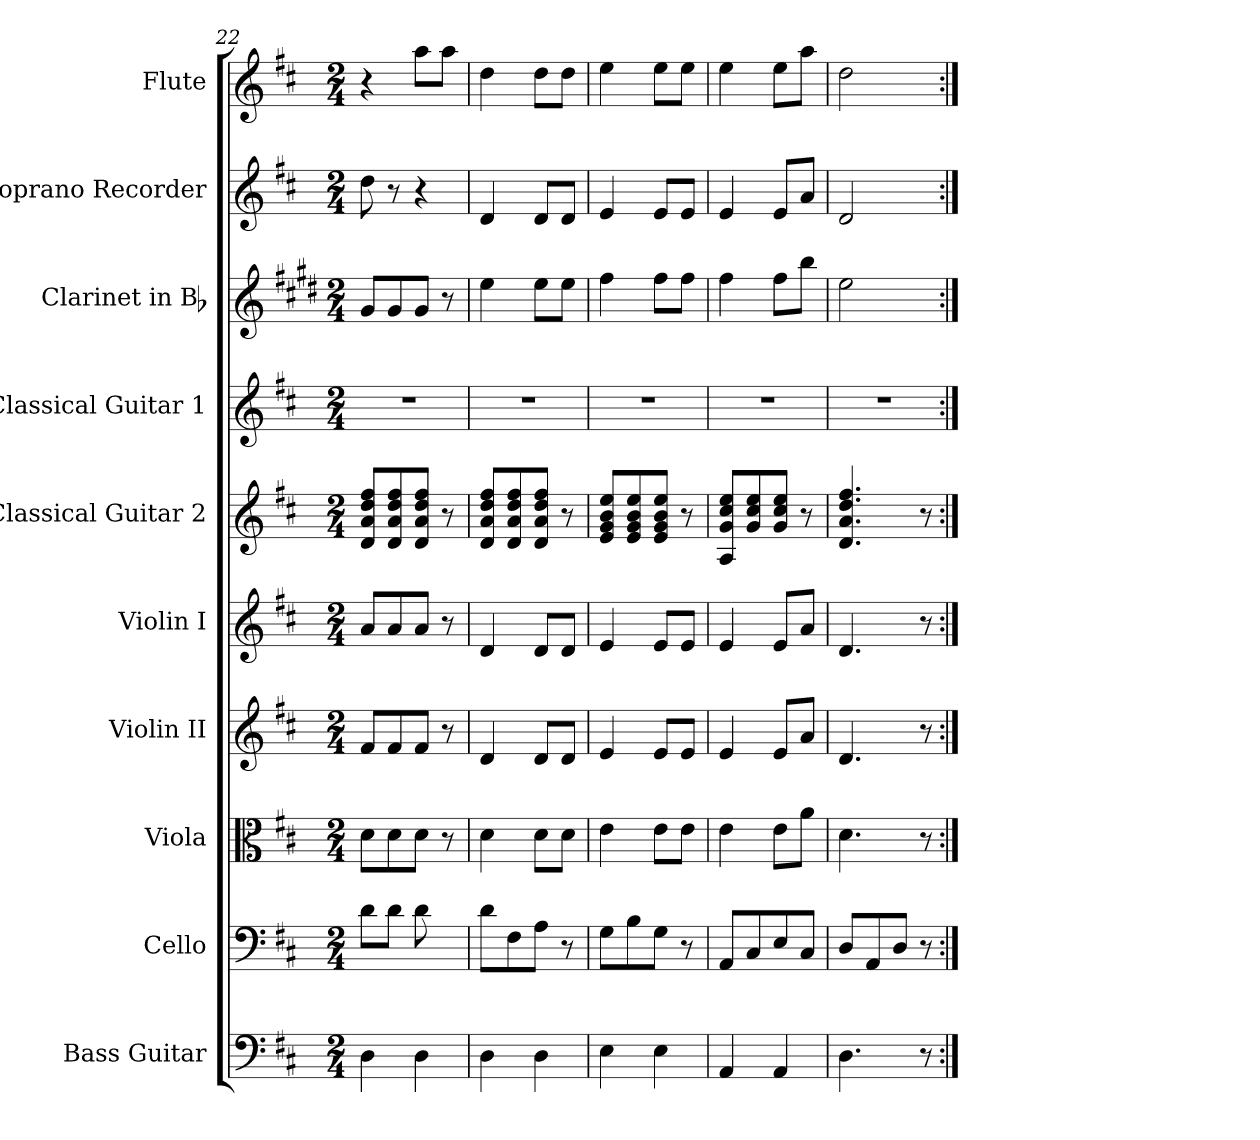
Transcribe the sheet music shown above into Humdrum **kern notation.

**kern	**kern	**kern	**kern	**kern	**kern	**kern	**kern	**kern	**kern
*part10	*part9	*part8	*part7	*part6	*part5	*part4	*part3	*part2	*part1
*staff10	*staff9	*staff8	*staff7	*staff6	*staff5	*staff4	*staff3	*staff2	*staff1
*I"Bass Guitar	*I"Cello	*I"Viola	*I"Violin II	*I"Violin I	*I"Classical Guitar 2	*I"Classical Guitar 1	*I"Clarinet in Bb	*I"Soprano Recorder	*I"Flute
*I'Bass	*	*I'Vla.	*I'Vln. II	*I'Vln. I	*I'Cl. Gtr. 2	*I'Cl. Gtr. 1	*	*I'S. Rec.	*I'Fl.
*clefF4	*clefF4	*clefC3	*clefG2	*clefG2	*clefG2	*clefG2	*clefG2	*clefG2	*clefG2
*ITrd7c12	*	*	*	*	*ITrd7c12	*ITrd7c12	*ITrd1c2	*ITrd-7c-12	*
*k[f#c#]	*k[f#c#]	*k[f#c#]	*k[f#c#]	*k[f#c#]	*k[f#c#]	*k[f#c#]	*k[f#c#]	*k[f#c#]	*k[f#c#]
*D:	*D:	*D:	*D:	*D:	*D:	*D:	*D:	*D:	*D:
*M2/4	*M2/4	*M2/4	*M2/4	*M2/4	*M2/4	*M2/4	*M2/4	*M2/4	*M2/4
=22	=22	=22	=22	=22	=22	=22	=22	=22	=22
4DD\	8d\L	8d\L	8f#/L	8a/L	8D/ 8A/ 8d/ 8f#/L	2r	8f#/L	8ddd\	4r
.	8d\J	8d\	8f#/	8a/	8D/ 8A/ 8d/ 8f#/	.	8f#/	8r	.
4DD\	8d\	8d\J	8f#/J	8a/J	8D/ 8A/ 8d/ 8f#/J	.	8f#/J	4r	8aa\L
.	8ryy	8r	8r	8r	8r	.	8r	.	8aa\J
!!LO:PB:g=z
=23	=23	=23	=23	=23	=23	=23	=23	=23	=23
4DD\	8d\L	4d\	4d/	4d/	8D/ 8A/ 8d/ 8f#/L	2r	4dd\	4dd/	4dd\
.	8F#\	.	.	.	8D/ 8A/ 8d/ 8f#/	.	.	.	.
4DD\	8A\J	8d\L	8d/L	8d/L	8D/ 8A/ 8d/ 8f#/J	.	8dd\L	8dd/L	8dd\L
.	8r	8d\J	8d/J	8d/J	8r	.	8dd\J	8dd/J	8dd\J
=24	=24	=24	=24	=24	=24	=24	=24	=24	=24
4EE\	8G\L	4e\	4e/	4e/	8E/ 8G/ 8B/ 8e/L	2r	4ee\	4ee/	4ee\
.	8B\	.	.	.	8E/ 8G/ 8B/ 8e/	.	.	.	.
4EE\	8G\J	8e\L	8e/L	8e/L	8E/ 8G/ 8B/ 8e/J	.	8ee\L	8ee/L	8ee\L
.	8r	8e\J	8e/J	8e/J	8r	.	8ee\J	8ee/J	8ee\J
=25	=25	=25	=25	=25	=25	=25	=25	=25	=25
4AAA/	8AA/L	4e\	4e/	4e/	8AA/ 8G/ 8c#/ 8e/L	2r	4ee\	4ee/	4ee\
.	8C#/	.	.	.	8G/ 8c#/ 8e/	.	.	.	.
4AAA/	8E/	8e\L	8e/L	8e/L	8G/ 8c#/ 8e/J	.	8ee\L	8ee/L	8ee\L
.	8C#/J	8a\J	8a/J	8a/J	8r	.	8aa\J	8aa/J	8aa\J
=26	=26	=26	=26	=26	=26	=26	=26	=26	=26
4.DD\	8D/L	4.d\	4.d/	4.d/	4.D/ 4.A/ 4.d/ 4.f#/	2r	2dd\	2dd/	2dd\
.	8AA/	.	.	.	.	.	.	.	.
.	8D/J	.	.	.	.	.	.	.	.
8r	8r	8r	8r	8r	8r	.	.	.	.
=:|!	=:|!	=:|!	=:|!	=:|!	=:|!	=:|!	=:|!	=:|!	=:|!
*-	*-	*-	*-	*-	*-	*-	*-	*-	*-
